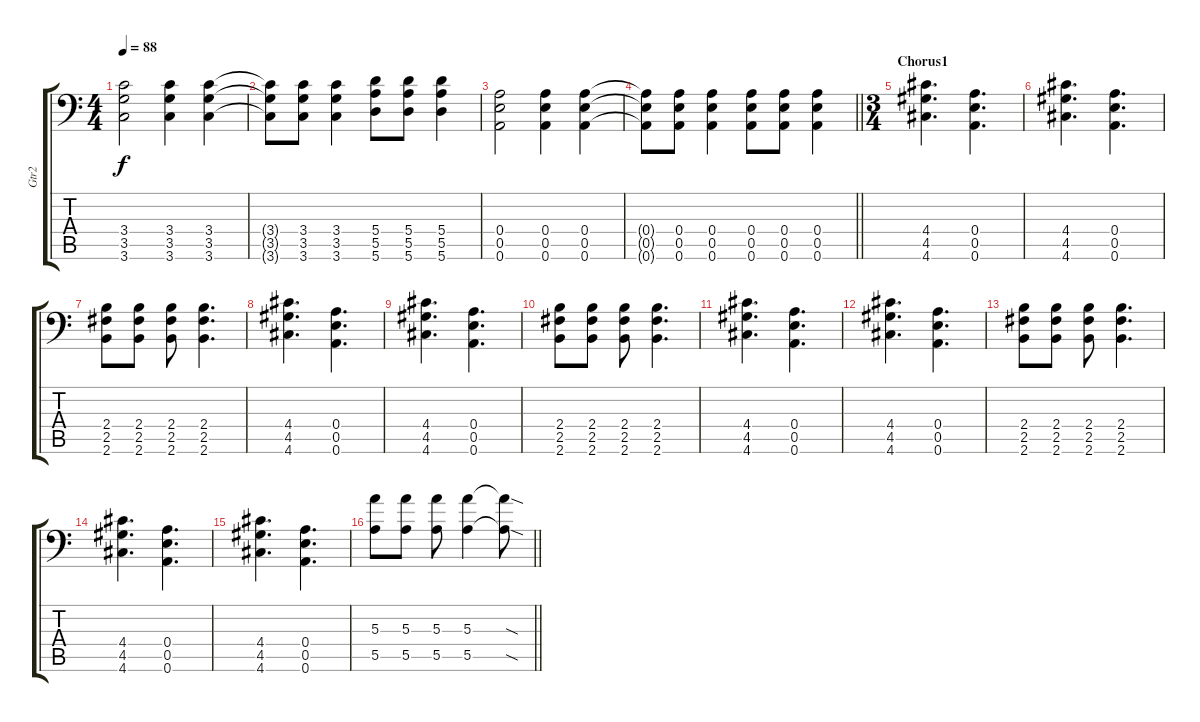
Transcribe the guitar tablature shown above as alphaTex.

\track ("Gtr2" "Gtr2") {instrument distortionguitar}
\staff {score tabs}
\tuning (Db4 A3 E3 A2 E2 A1) {hide}
\ts (4 4)
\tempo 88
\clef f4
\ks c
(3.4 3.5 3.6).2{dy f} (3.4 3.5 3.6).4 (3.4 3.5 3.6).4 |
(3.4{t} 3.5{t} 3.6{t}).8 (3.4 3.5 3.6).8 (3.4 3.5 3.6).4 (5.4 5.5 5.6).8 (5.4 5.5 5.6).8 (5.4 5.5 5.6).4 |
(0.4 0.5 0.6).2 (0.4 0.5 0.6).4 (0.4 0.5 0.6).4 |
\barLineRight lightlight
(0.4{t} 0.5{t} 0.6{t}).8 (0.4 0.5 0.6).8 (0.4 0.5 0.6).4 (0.4 0.5 0.6).8 (0.4 0.5 0.6).8 (0.4 0.5 0.6).4 |
\ts (3 4)
\section ("" "Chorus1")
(4.4 4.5 4.6).4{d} (0.4 0.5 0.6).4{d} |
(4.4 4.5 4.6).4{d} (0.4 0.5 0.6).4{d} |
(2.4 2.5 2.6).8 (2.4 2.5 2.6).8 (2.4 2.5 2.6).8 (2.4 2.5 2.6).4{d} |
(4.4 4.5 4.6).4{d} (0.4 0.5 0.6).4{d} |
(4.4 4.5 4.6).4{d} (0.4 0.5 0.6).4{d} |
(2.4 2.5 2.6).8 (2.4 2.5 2.6).8 (2.4 2.5 2.6).8 (2.4 2.5 2.6).4{d} |
(4.4 4.5 4.6).4{d} (0.4 0.5 0.6).4{d} |
(4.4 4.5 4.6).4{d} (0.4 0.5 0.6).4{d} |
(2.4 2.5 2.6).8 (2.4 2.5 2.6).8 (2.4 2.5 2.6).8 (2.4 2.5 2.6).4{d} |
(4.4 4.5 4.6).4{d} (0.4 0.5 0.6).4{d} |
(4.4 4.5 4.6).4{d} (0.4 0.5 0.6).4{d} |
\barLineRight lightlight
(5.3 5.5).8 (5.3 5.5).8 (5.3 5.5).8 (5.3 5.5).4 (5.3{sod t} 5.5{sod t}).8
